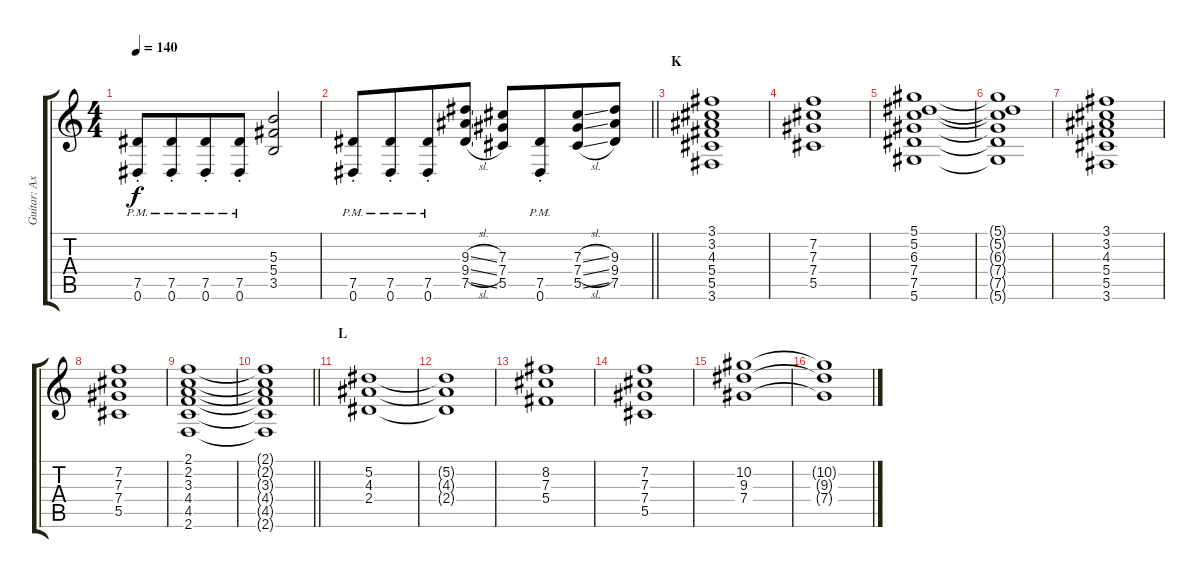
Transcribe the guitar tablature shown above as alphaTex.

\track ("Guitar: Axel" "Guitar: Ax") {instrument distortionguitar}
\staff {score tabs}
\tuning (Eb4 Bb3 Gb3 Db3 Ab2 Eb2) {hide}
\ts (4 4)
\tempo 140
\clef g2
\ks c
(7.5{pm st} 0.6{pm}).8{dy f} (7.5{pm st} 0.6{pm}).8{beam merge} (7.5{pm st} 0.6{pm}).8 (7.5{pm st} 0.6{pm}).8 (5.3 5.4 3.5).2 |
\barLineRight lightlight
(7.5{pm st} 0.6{pm}).8 (7.5{pm st} 0.6{pm}).8{beam merge} (7.5{pm st} 0.6{pm}).8 (9.3{sl} 9.4{sl} 7.5{sl}).8 (7.3 7.4 5.5).8{beam merge} (7.5{pm st} 0.6{pm}).8{beam merge} (7.3{sl} 7.4{sl} 5.5{sl}).8 (9.3 9.4 7.5).8 |
\section ("" "K")
(3.1 3.2 4.3 5.4 5.5 3.6).1 |
(7.2 7.3 7.4 5.5).1 |
(5.1 5.2 6.3 7.4 7.5 5.6).1 |
(5.1{t} 5.2{t} 6.3{t} 7.4{t} 7.5{t} 5.6{t}).1 |
(3.1 3.2 4.3 5.4 5.5 3.6).1 |
(7.2 7.3 7.4 5.5).1 |
(2.1 2.2 3.3 4.4 4.5 2.6).1 |
\barLineRight lightlight
(2.1{t} 2.2{t} 3.3{t} 4.4{t} 4.5{t} 2.6{t}).1 |
\section ("" "L")
(5.2 4.3 2.4).1 |
(5.2{t} 4.3{t} 2.4{t}).1 |
(8.2 7.3 5.4).1 |
(7.2 7.3 7.4 5.5).1 |
(10.2 9.3 7.4).1 |
(10.2{t} 9.3{t} 7.4{t}).1
